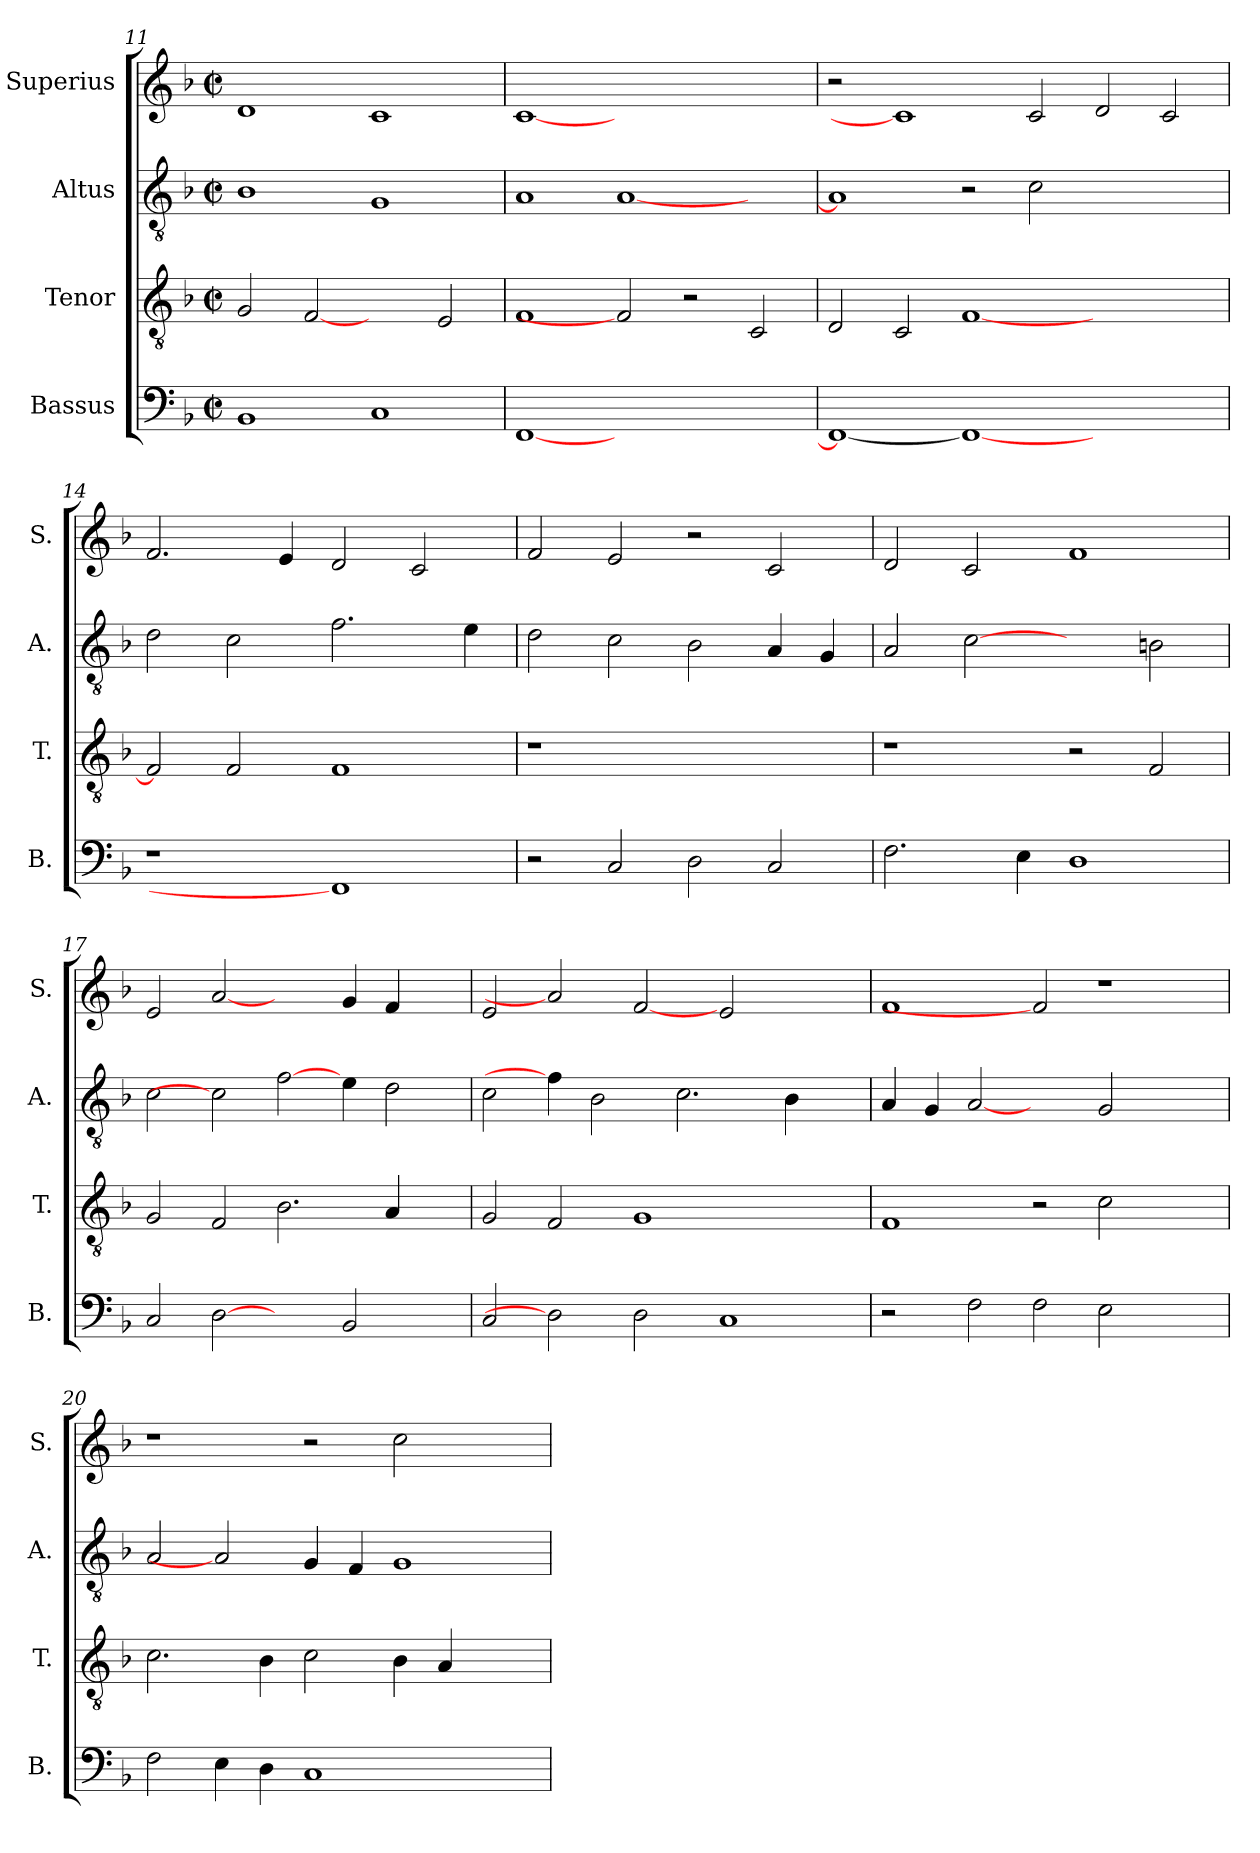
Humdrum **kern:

**kern	**kern	**kern	**kern
*part4	*part3	*part2	*part1
*staff4	*staff3	*staff2	*staff1
*I"Bassus	*I"Tenor	*I"Altus	*I"Superius
*I'B.	*I'T.	*I'A.	*I'S.
*clefF4	*clefGv2	*clefGv2	*clefG2
*	*ITrd7c12	*ITrd7c12	*
*k[b-]	*k[b-]	*k[b-]	*k[b-]
*F:	*F:	*F:	*F:
*M2/2	*M2/2	*M2/2	*M2/2
*met(c|)	*met(c|)	*met(c|)	*met(c|)
=11	=11	=11	=11
1BB-i	2GGi/	1BB-i	1di
.	[2FFi	.	.
1Ci	2ryy	1GGi	1ci
.	2EEi/	.	.
=12	=12	=12	=12
[<1FFi	1FFi	1AAi	[1ci
1.ryy	2FFi]	[<1AAi	1.ryy
.	2r	.	.
.	2CCi/	2ryy	.
!!LO:LB:g=z
=13	=13	=13	=13
1FFi_<	2DDi/	1AAi]	2r
.	2CCi/	.	1ci]
1FFi_	[<1FFi	2r	.
.	.	2Ci\	2ci/
1ryy	1ryy	1ryy	2di/
.	.	.	2ci/
=14	=14	=14	=14
!LO:N:vis=1	!	!	!
1r	2FFi/]	2Di\	2.fi/
.	2FFi/	2Ci\	.
.	.	.	4ei/
1FFi]	1FFi	2.Fi\	2di/
.	.	.	2ci/
.	.	4Ei\	.
=15	=15	=15	=15
!	!LO:N:vis=1	!	!
2r	1r	2Di\	2fi/
2Ci/	.	2Ci\	2ei/
2Di\	1ryy	2BB-i\	2r
2Ci/	.	4AAi/	2ci/
.	.	4GGi/	.
=16	=16	=16	=16
2.Fi\	1r	2AAi/	2di/
.	.	[2Ci	2ci/
4Ei\	.	.	.
1Di	2r	2ryy	1fi
.	2FFi/	2BBni\	.
=17	=17	=17	=17
2Ci/	2GGi/	2Ci\	2ei/
[2Di	2FFi/	2Ci]	[2ai
2ryy	2.BB-i\	[2Fi\	2ryy
2BB-i/	.	4Ei\	4gi/
.	4AAi/	2Di\	4fi/
4ryy	4ryy	.	4ryy
!!LO:PB:g=z
=18	=18	=18	=18
2Ci/	2GGi/	2Ci\	2ei/
2Di]	2FFi/	4Fi\]	2ai]
.	.	2BB-i\	.
2Di\	1GGi	.	[2fi
.	.	2.Ci\	.
1Ci	.	.	2ei/
.	2ryy	4BB-i\	2ryy
.	.	4ryy	.
=19	=19	=19	=19
2r	1FFi	4AAi/	1fi
.	.	4GGi/	.
2Fi\	.	[2AAi	.
2Fi\	2r	2ryy	2fi]
2Ei\	2Ci\	2GGi/	1r
2ryy	2ryy	2ryy	.
=20	=20	=20	=20
2Fi\	2.Ci\	2AAi/	1r
4Ei\	.	2AAi]	.
4Di\	4BB-i\	.	.
1Ci	2Ci\	4GGi/	2r
.	.	4FFi/	.
.	4BB-i\	1GGi	2cci\
.	4AAi/	.	.
2ryy	2ryy	.	2ryy
=	=	=	=
*-	*-	*-	*-
